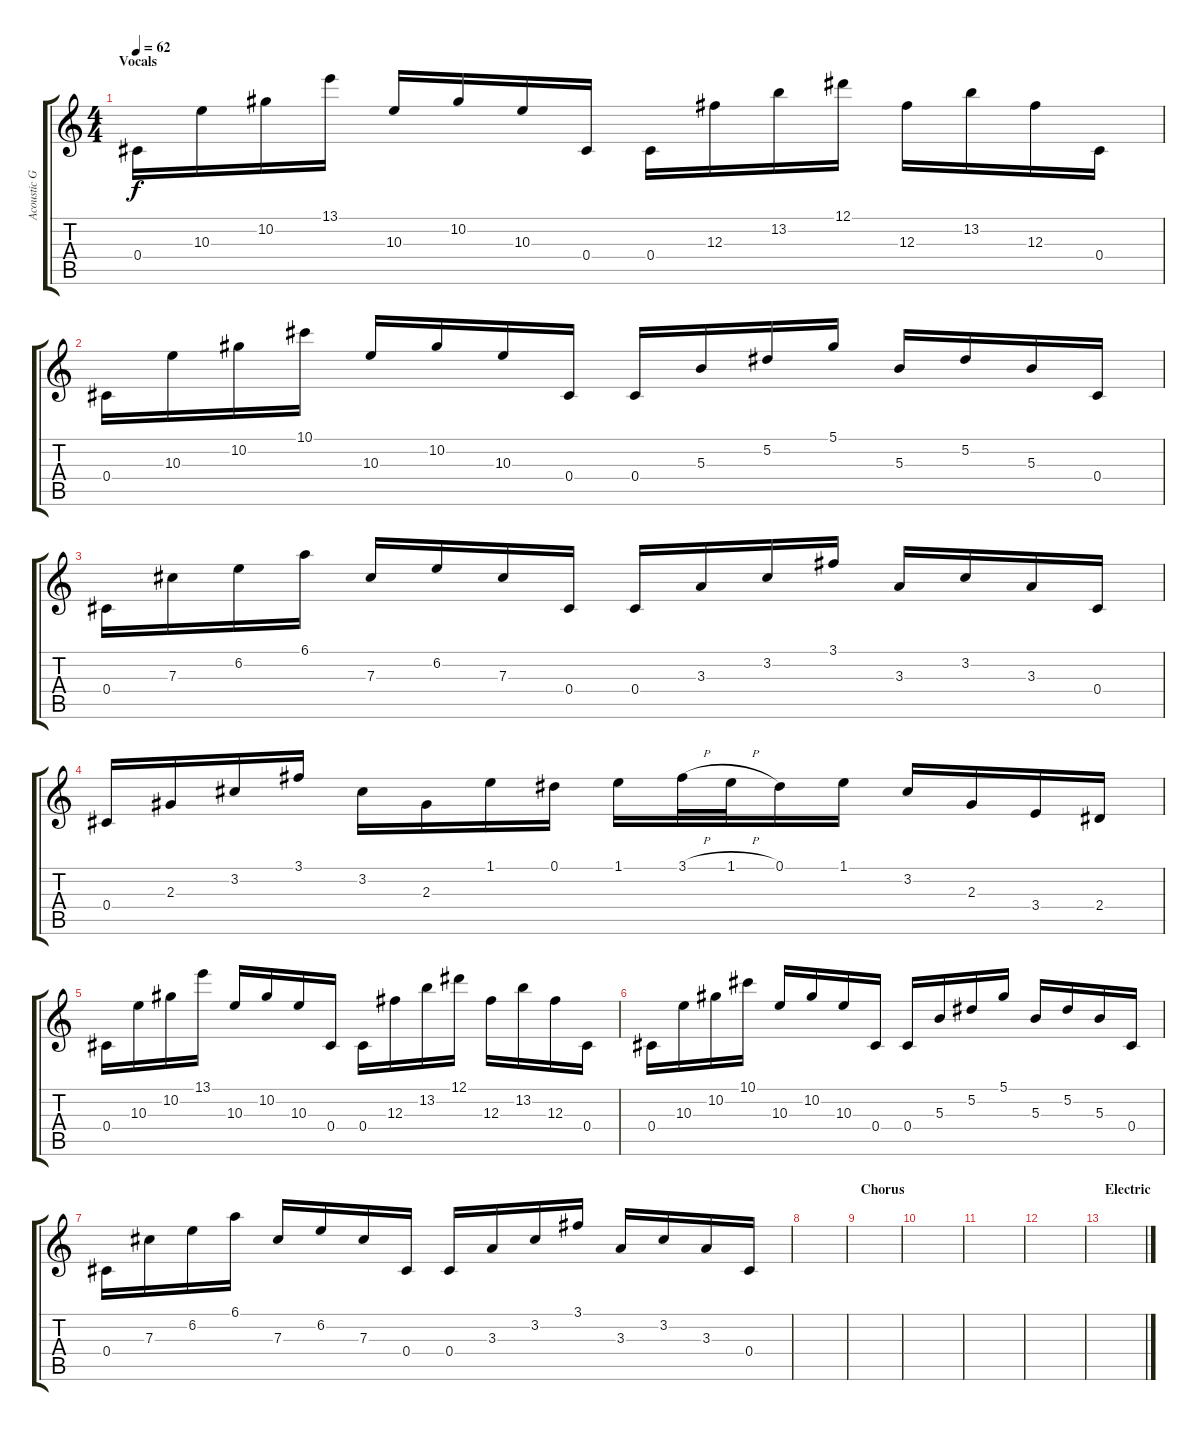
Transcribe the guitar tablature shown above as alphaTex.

\track ("Acoustic Guitar" "Acoustic G") {instrument acousticguitarnylon}
\staff {score tabs}
\tuning (Eb4 Bb3 Gb3 Db3 Ab2 Eb2) {hide}
\ts (4 4)
\section ("" "Vocals")
\tempo 62
\clef g2
\ks c
0.4.16{dy f volume 13 balance 14 instrument acousticguitarnylon} 10.3.16 10.2.16 13.1.16 10.3.16 10.2.16 10.3.16 0.4.16 0.4.16 12.3.16 13.2.16 12.1.16 12.3.16 13.2.16 12.3.16 0.4.16 |
0.4.16 10.3.16 10.2.16 10.1.16 10.3.16 10.2.16 10.3.16 0.4.16 0.4.16 5.3.16 5.2.16 5.1.16 5.3.16 5.2.16 5.3.16 0.4.16 |
0.4.16 7.3.16 6.2.16 6.1.16 7.3.16 6.2.16 7.3.16 0.4.16 0.4.16 3.3.16 3.2.16 3.1.16 3.3.16 3.2.16 3.3.16 0.4.16 |
0.4.16 2.3.16 3.2.16 3.1.16 3.2.16 2.3.16 1.1.16 0.1.16 1.1.16 3.1{h}.32 1.1{h}.32 0.1.16 1.1.16 3.2.16 2.3.16 3.4.16 2.4.16 |
0.4.16 10.3.16 10.2.16 13.1.16 10.3.16 10.2.16 10.3.16 0.4.16 0.4.16 12.3.16 13.2.16 12.1.16 12.3.16 13.2.16 12.3.16 0.4.16 |
0.4.16 10.3.16 10.2.16 10.1.16 10.3.16 10.2.16 10.3.16 0.4.16 0.4.16 5.3.16 5.2.16 5.1.16 5.3.16 5.2.16 5.3.16 0.4.16 |
0.4.16 7.3.16 6.2.16 6.1.16 7.3.16 6.2.16 7.3.16 0.4.16 0.4.16 3.3.16 3.2.16 3.1.16 3.3.16 3.2.16 3.3.16 0.4.16 |
|
\section ("" "Chorus")
|
|
|
|
\section ("" "Electric")
